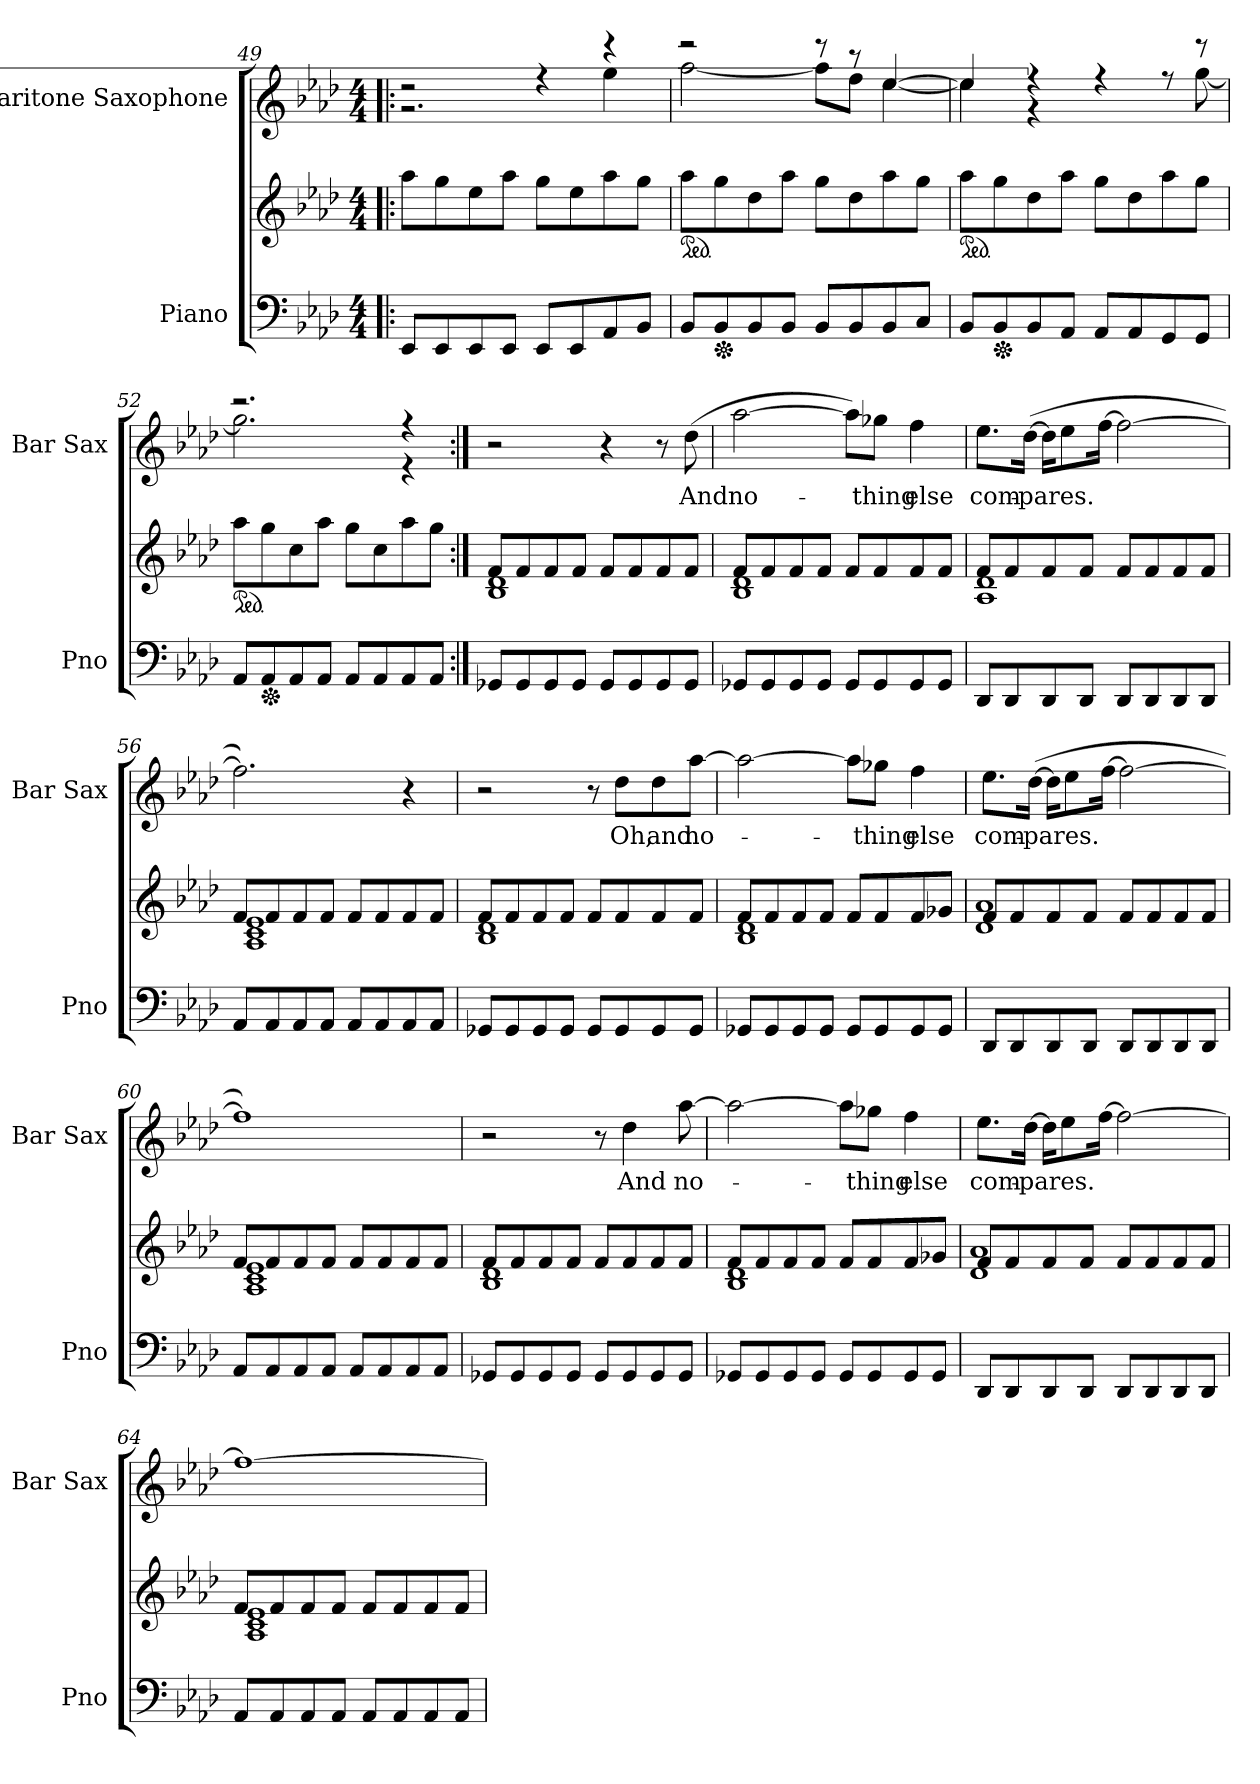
**kern	**kern	**kern	**text
*part2	*part2	*part1	*part1
*staff3	*staff2	*staff1	*staff1
*I"Piano	*	*I"Baritone Saxophone	*
*I'Pno	*	*I'Bar Sax	*
*clefF4	*clefG2	*clefG2	*
*	*	*ITrd12c21	*
*k[b-e-a-d-]	*k[b-e-a-d-]	*k[b-e-a-d-]	*
*M4/4	*M4/4	*M4/4	*
=49!|:	=49!|:	=49!|:	=49!|:
*	*	*^	*
8EE-/L	8aa-\L	2r	2.r	.
8EE-/	8gg\	.	.	.
8EE-/	8ee-\	.	.	.
8EE-/J	8aa-\J	.	.	.
8EE-/L	8gg\L	4r	.	.
8EE-/	8ee-\	.	.	.
8AA-/	8aa-\	4r	4g\	.
8BB-/J	8gg\J	.	.	.
=50	=50	=50	=50	=50
*	*ped	*	*	*
8BB-/L	8aa-\L	2r	[2a-\	.
*Xped	*	*	*	*
8BB-/	8gg\	.	.	.
8BB-/	8dd-\	.	.	.
8BB-/J	8aa-\J	.	.	.
8BB-/L	8gg\L	8r	8a-\L]	.
8BB-/	8dd-\	8r	8f\J	.
8BB-/	8aa-\	[4e-/	[4e-\	.
8C/J	8gg\J	.	.	.
=51	=51	=51	=51	=51
*	*ped	*	*	*
8BB-/L	8aa-\L	4e-/]	4e-\]	.
*Xped	*	*	*	*
8BB-/	8gg\	.	.	.
!	!	!	!LO:N:vis=2.	!
8BB-/	8dd-\	4r	8%5r	.
8AA-/J	8aa-\J	.	.	.
8AA-/L	8gg\L	4r	.	.
8AA-/	8dd-\	.	.	.
8GG/	8aa-\	8r	.	.
8GG/J	8gg\J	8r	[8g\	.
!!LO:PB:g=z	!!
=52	=52	=52	=52	=52
*	*ped	*	*	*
8AA-/L	8aa-\L	2.r	2.g\]	.
*Xped	*	*	*	*
8AA-/	8gg\	.	.	.
8AA-/	8cc\	.	.	.
8AA-/J	8aa-\J	.	.	.
8AA-/L	8gg\L	.	.	.
8AA-/	8cc\	.	.	.
8AA-/	8aa-\	4r	4r	.
8AA-/J	8gg\J	.	.	.
*	*	*v	*v	*
=53:|!	=53:|!	=53:|!	=53:|!
*	*^	*	*
8GG-X/L	8f/L	1B- 1d-	2r	.
8GG-/	8f/	.	.	.
8GG-/	8f/	.	.	.
8GG-/J	8f/J	.	.	.
8GG-/L	8f/L	.	4r	.
8GG-/	8f/	.	.	.
8GG-/	8f/	.	8r	.
!	!	!	!	!LO:LY:b
8GG-/J	8f/J	.	(>8d-\	And
=54	=54	=54	=54	=54
!	!	!	!	!LO:LY:b
8GG-X/L	8f/L	1B- 1d-	[2a-\	no-
8GG-/	8f/	.	.	.
8GG-/	8f/	.	.	.
8GG-/J	8f/J	.	.	.
8GG-/L	8f/L	.	8a-\L])	.
!	!	!	!	!LO:LY:b
8GG-/	8f/	.	8g-X\J	thing
!	!	!	!	!LO:LY:b
8GG-/	8f/	.	4f\	else
8GG-/J	8f/J	.	.	.
=55	=55	=55	=55	=55
!	!	!	!	!LO:LY:b
8DD-/L	8f/L	1A- 1d-	8.e-\L	com-
8DD-/	8f/	.	.	.
!	!	!	!	!LO:LY:b
.	.	.	(>[16d-\Jk	-pares.
8DD-/	8f/	.	16d-\KL]	.
.	.	.	8e-\	.
8DD-/J	8f/J	.	.	.
.	.	.	[16f\Jk	.
8DD-/L	8f/L	.	2f\_	.
8DD-/	8f/	.	.	.
8DD-/	8f/	.	.	.
8DD-/J	8f/J	.	.	.
!!LO:LB:g=z
=56	=56	=56	=56	=56
8AA-/L	8f/L	1A- 1c 1e-	2.f\])	.
8AA-/	8f/	.	.	.
8AA-/	8f/	.	.	.
8AA-/J	8f/J	.	.	.
8AA-/L	8f/L	.	.	.
8AA-/	8f/	.	.	.
8AA-/	8f/	.	4r	.
8AA-/J	8f/J	.	.	.
=57	=57	=57	=57	=57
8GG-X/L	8f/L	1B- 1d-	2r	.
8GG-/	8f/	.	.	.
8GG-/	8f/	.	.	.
8GG-/J	8f/J	.	.	.
8GG-/L	8f/L	.	8r	.
!	!	!	!	!LO:LY:b
8GG-/	8f/	.	8d-\L	Oh,
!	!	!	!	!LO:LY:b
8GG-/	8f/	.	8d-\	and
!	!	!	!	!LO:LY:b
8GG-/J	8f/J	.	[8a-\J	no-
=58	=58	=58	=58	=58
8GG-X/L	8f/L	1B- 1d-	2a-\_	.
8GG-/	8f/	.	.	.
8GG-/	8f/	.	.	.
8GG-/J	8f/J	.	.	.
8GG-/L	8f/L	.	8a-\L]	.
!	!	!	!	!LO:LY:b
8GG-/	8f/	.	8g-X\J	-thing
!	!	!	!	!LO:LY:b
8GG-/	8f/	.	4f\	else
8GG-/J	8g-X/J	.	.	.
!!LO:LB:g=z
=59	=59	=59	=59	=59
!	!	!	!	!LO:LY:b
8DD-/L	8f/L	1d- 1a-	8.e-\L	com-
8DD-/	8f/	.	.	.
!	!	!	!	!LO:LY:b
.	.	.	(>[16d-\Jk	-pares.
8DD-/	8f/	.	16d-\KL]	.
.	.	.	8e-\	.
8DD-/J	8f/J	.	.	.
.	.	.	[16f\Jk	.
8DD-/L	8f/L	.	2f\_	.
8DD-/	8f/	.	.	.
8DD-/	8f/	.	.	.
8DD-/J	8f/J	.	.	.
=60	=60	=60	=60	=60
8AA-/L	8f/L	1A- 1c 1e-	1f])	.
8AA-/	8f/	.	.	.
8AA-/	8f/	.	.	.
8AA-/J	8f/J	.	.	.
8AA-/L	8f/L	.	.	.
8AA-/	8f/	.	.	.
8AA-/	8f/	.	.	.
8AA-/J	8f/J	.	.	.
=61	=61	=61	=61	=61
8GG-X/L	8f/L	1B- 1d-	2r	.
8GG-/	8f/	.	.	.
8GG-/	8f/	.	.	.
8GG-/J	8f/J	.	.	.
8GG-/L	8f/L	.	8r	.
!	!	!	!	!LO:LY:b
8GG-/	8f/	.	4d-\	And
8GG-/	8f/	.	.	.
!	!	!	!	!LO:LY:b
8GG-/J	8f/J	.	[8a-\	no-
=62	=62	=62	=62	=62
8GG-X/L	8f/L	1B- 1d-	2a-\_	.
8GG-/	8f/	.	.	.
8GG-/	8f/	.	.	.
8GG-/J	8f/J	.	.	.
8GG-/L	8f/L	.	8a-\L]	.
!	!	!	!	!LO:LY:b
8GG-/	8f/	.	8g-X\J	-thing
!	!	!	!	!LO:LY:b
8GG-/	8f/	.	4f\	else
8GG-/J	8g-X/J	.	.	.
!!LO:PB:g=z
=63	=63	=63	=63	=63
!	!	!	!	!LO:LY:b
8DD-/L	8f/L	1d- 1a-	8.e-\L	com-
8DD-/	8f/	.	.	.
!	!	!	!	!LO:LY:b
.	.	.	[16d-\Jk	-pares.
8DD-/	8f/	.	16d-\KL]	.
.	.	.	8e-\	.
8DD-/J	8f/J	.	.	.
.	.	.	[16f\Jk	.
8DD-/L	8f/L	.	2f\_	.
8DD-/	8f/	.	.	.
8DD-/	8f/	.	.	.
8DD-/J	8f/J	.	.	.
=64	=64	=64	=64	=64
8AA-/L	8f/L	1A- 1c 1e-	1f_	.
8AA-/	8f/	.	.	.
8AA-/	8f/	.	.	.
8AA-/J	8f/J	.	.	.
8AA-/L	8f/L	.	.	.
8AA-/	8f/	.	.	.
8AA-/	8f/	.	.	.
8AA-/J	8f/J	.	.	.
*	*v	*v	*	*
=	=	=	=
*-	*-	*-	*-
